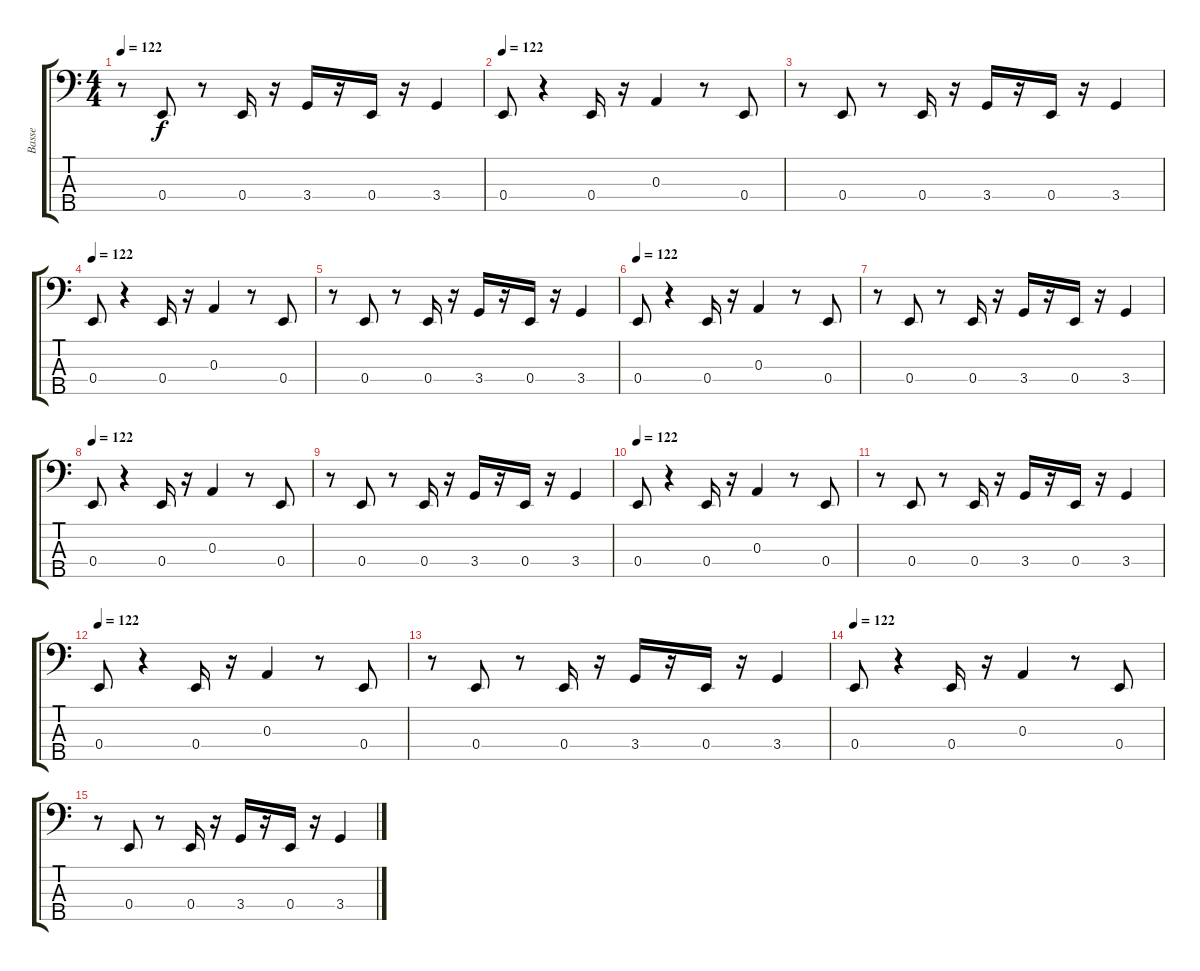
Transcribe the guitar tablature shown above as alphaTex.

\track ("Basse" "Basse") {instrument electricbassfinger}
\staff {score tabs}
\tuning (G2 D2 A1 E1 B0) {hide}
\ts (4 4)
\tempo 122
\clef f4
\ks c
r.8{dy f} 0.4.8 r.8 0.4.16 r.16 3.4.16 r.16 0.4.16 r.16 3.4.4 |
\tempo 122
0.4.8 r.4 0.4.16 r.16 0.3.4 r.8 0.4.8 |
r.8 0.4.8 r.8 0.4.16 r.16 3.4.16 r.16 0.4.16 r.16 3.4.4 |
\tempo 122
0.4.8 r.4 0.4.16 r.16 0.3.4 r.8 0.4.8 |
r.8 0.4.8 r.8 0.4.16 r.16 3.4.16 r.16 0.4.16 r.16 3.4.4 |
\tempo 122
0.4.8 r.4 0.4.16 r.16 0.3.4 r.8 0.4.8 |
r.8 0.4.8 r.8 0.4.16 r.16 3.4.16 r.16 0.4.16 r.16 3.4.4 |
\tempo 122
0.4.8 r.4 0.4.16 r.16 0.3.4 r.8 0.4.8 |
r.8 0.4.8 r.8 0.4.16 r.16 3.4.16 r.16 0.4.16 r.16 3.4.4 |
\tempo 122
0.4.8 r.4 0.4.16 r.16 0.3.4 r.8 0.4.8 |
r.8 0.4.8 r.8 0.4.16 r.16 3.4.16 r.16 0.4.16 r.16 3.4.4 |
\tempo 122
0.4.8 r.4 0.4.16 r.16 0.3.4 r.8 0.4.8 |
r.8 0.4.8 r.8 0.4.16 r.16 3.4.16 r.16 0.4.16 r.16 3.4.4 |
\tempo 122
0.4.8 r.4 0.4.16 r.16 0.3.4 r.8 0.4.8 |
r.8 0.4.8 r.8 0.4.16 r.16 3.4.16 r.16 0.4.16 r.16 3.4.4
